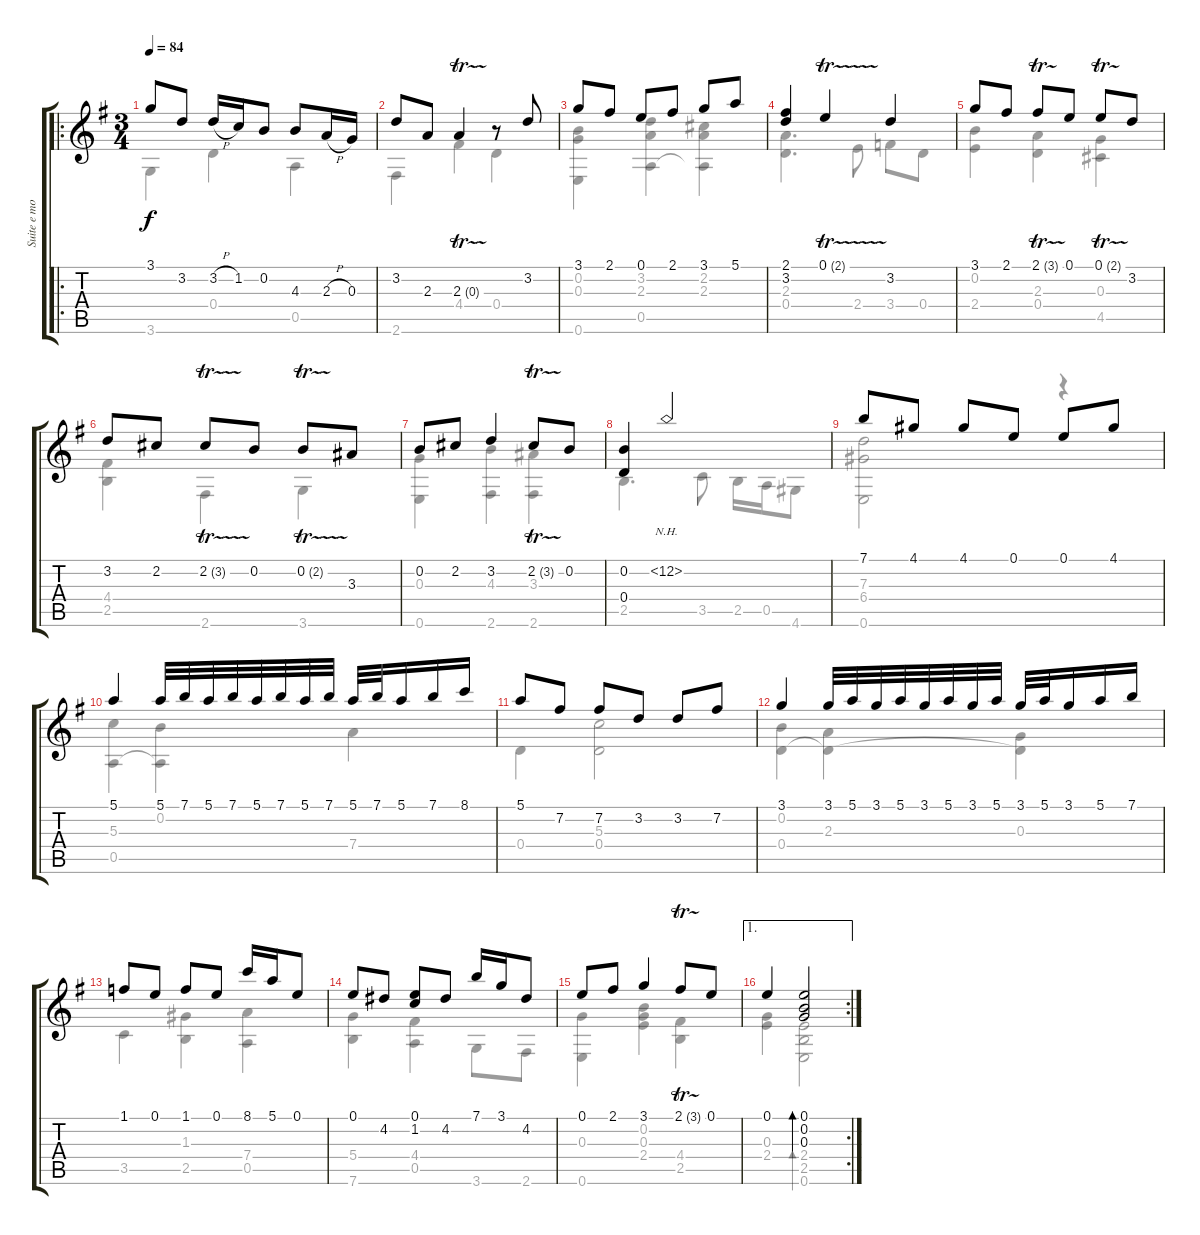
\track ("Suite e moll - Sarabande I & II" "Suite e mo") {instrument acousticguitarnylon}
\staff {score tabs}
\tuning (E4 B3 G3 D3 A2 E2) {hide}
\voice
\ro
\ts (3 4)
\tempo 84
\clef g2
\ks g
3.1.8{dy f} 3.2.8 3.2{h}.16 1.2.16 0.2.8 4.3.8 2.3{h}.16 0.3.16 |
3.2.8 2.3.8 2.3{tr (0 32)}.4 r.8 3.2.8 |
3.1.8 2.1.8 0.1.8 2.1.8 3.1.8 5.1.8 |
(2.1 3.2).4 0.1{tr (2 32)}.4 3.2.4 |
3.1.8 2.1.8 2.1{tr (3 32)}.8 0.1.8 0.1{tr (2 32)}.8 3.2.8 |
3.2.8 2.2.8 2.2{tr (3 32)}.8 0.2.8 0.2{tr (2 32)}.8 3.3.8 |
0.2.8 2.2.8 3.2.4 2.2{tr (3 32)}.8 0.2.8 |
(0.2 0.4).4 12.2{nh}.2 |
7.1.8 4.1.8 4.1.8 0.1.8 0.1.8 4.1.8 |
5.1.4 5.1.32 7.1.32 5.1.32 7.1.32 5.1.32 7.1.32 5.1.32 7.1.32 5.1.32 7.1.32 5.1.16 7.1.16 8.1.16 |
5.1.8 7.2.8 7.2.8 3.2.8 3.2.8 7.2.8 |
3.1.4 3.1.32 5.1.32 3.1.32 5.1.32 3.1.32 5.1.32 3.1.32 5.1.32 3.1.32 5.1.32 3.1.16 5.1.16 7.1.16 |
1.1.8 0.1.8 1.1.8 0.1.8 8.1.16 5.1.16 0.1.8 |
0.1.8 4.2.8 (0.1 1.2).8 4.2.8 7.1.16 3.1.16 4.2.8 |
0.1.8 2.1.8 3.1.4 2.1{tr (3 32)}.8 0.1.8 |
\ae 1
\rc 2
0.1.4 (0.1 0.2 0.3).2{bd 30}
\voice
\clef g2
\ottava regular
\simile none
\ks g
3.6.4{dy f} 0.4.4 0.5.4 |
2.6.4 4.4.4 0.4.4 |
(0.2 0.3 0.6).4 (3.2 2.3 0.5).4 (2.2 2.3 0.5{t}).4 |
(2.3 0.4).4{d} 2.4.8 3.4.8 0.4.8 |
(0.2 2.4).4 (2.3 0.4).4 (0.3 4.5).4 |
(4.4 2.5).4 2.6.4 3.6.4 |
(0.3 0.6).4 (4.3 2.6).4 (3.3 2.6).4 |
2.5.4{d} 3.5.8 2.5.16 0.5.16 4.6.8 |
(7.3 6.4 0.6).2 r.4 |
(5.3 0.5).4 (0.2 0.5{t}).4 7.4.4 |
0.4.4 (5.3 0.4).2 |
(0.2 0.4).4 (2.3 0.4{t}).4 (0.3 0.4{t}).4 |
3.5.4 (1.3 2.5).4 (7.4 0.5).4 |
(5.4 7.6).4 (4.4 0.5).4 3.6.8 2.6.8 |
(0.3 0.6).4 (0.2 0.3 2.4).4 (4.4 2.5).4 |
(0.3 2.4).4 (2.4 2.5 0.6).2{bd 30}
